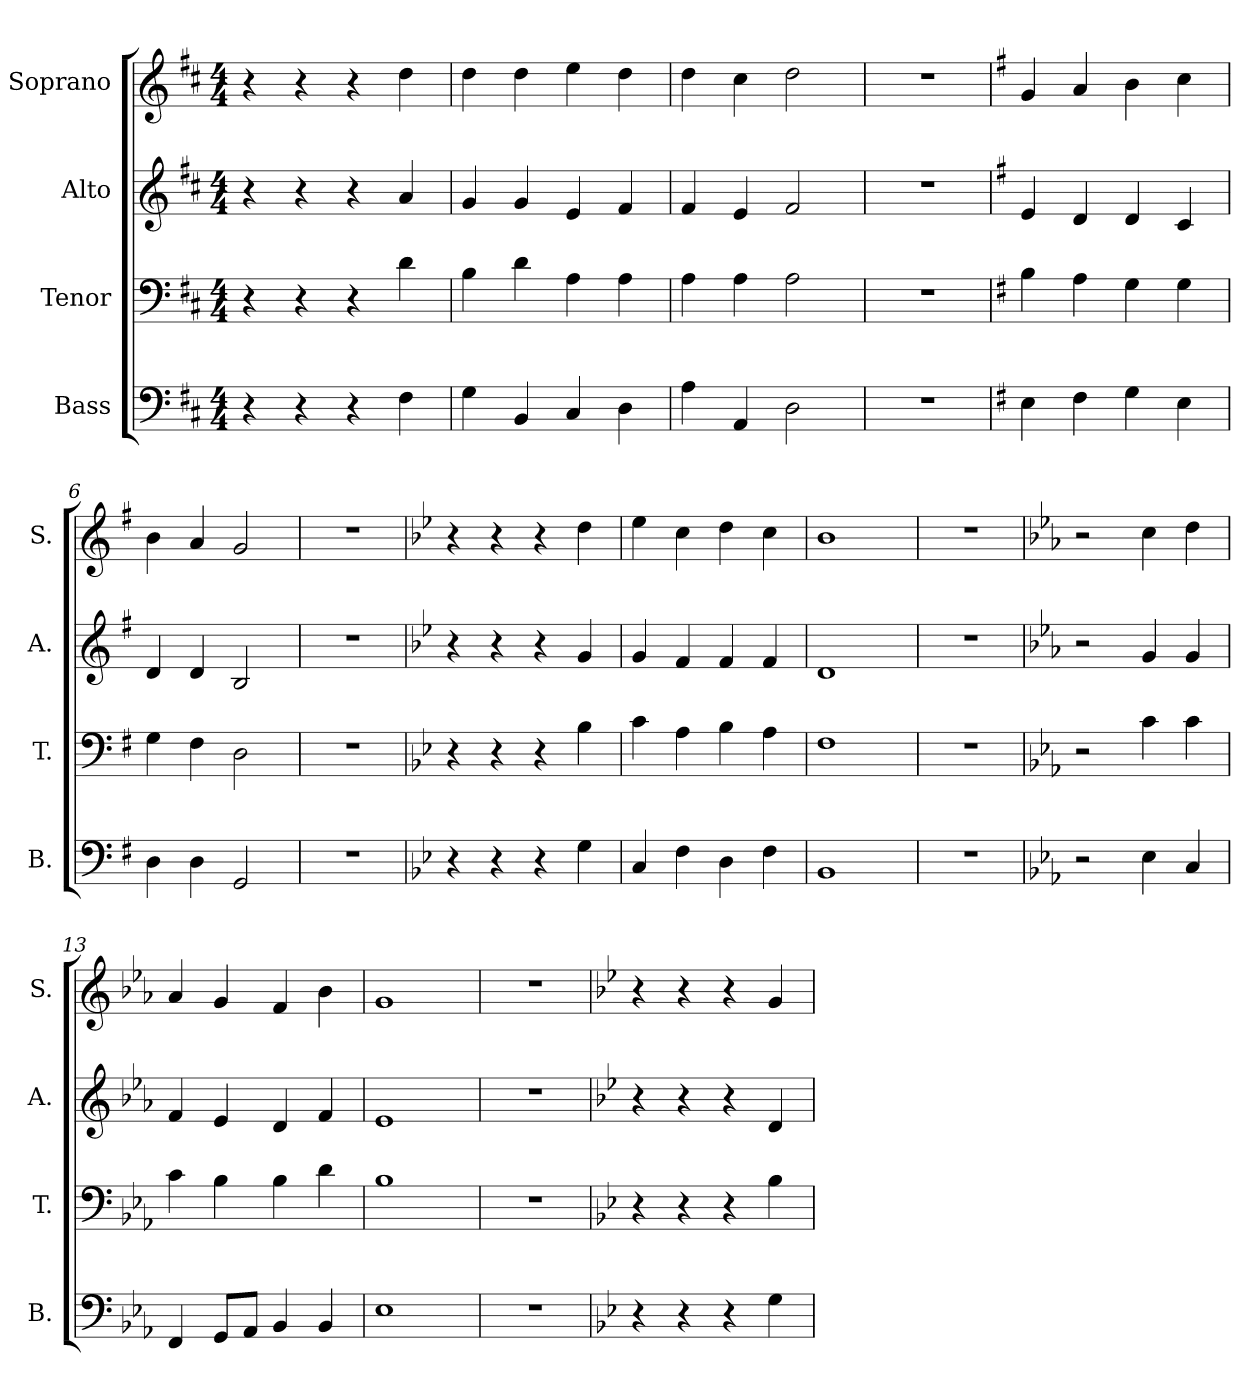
**kern	**kern	**kern	**kern
*part4	*part3	*part2	*part1
*staff4	*staff3	*staff2	*staff1
*I"Bass	*I"Tenor	*I"Alto	*I"Soprano
*I'B.	*I'T.	*I'A.	*I'S.
*clefF4	*clefF4	*clefG2	*clefG2
*k[f#c#]	*k[f#c#]	*k[f#c#]	*k[f#c#]
*M4/4	*M4/4	*M4/4	*M4/4
=1	=1	=1	=1
4r	4r	4r	4r
4r	4r	4r	4r
4r	4r	4r	4r
4F#\	4d\	4a/	4dd\
=2	=2	=2	=2
4G\	4B\	4g/	4dd\
4BB/	4d\	4g/	4dd\
4C#/	4A\	4e/	4ee\
4D\	4A\	4f#/	4dd\
=3	=3	=3	=3
4A\	4A\	4f#/	4dd\
4AA/	4A\	4e/	4cc#\
2D\	2A\	2f#/	2dd\
=4	=4	=4	=4
1r	1r	1r	1r
=5	=5	=5	=5
*k[f#]	*k[f#]	*k[f#]	*k[f#]
4E\	4B\	4e/	4g/
4F#\	4A\	4d/	4a/
4G\	4G\	4d/	4b\
4E\	4G\	4c/	4cc\
=6	=6	=6	=6
4D\	4G\	4d/	4b\
4D\	4F#\	4d/	4a/
2GG/	2D\	2B/	2g/
=7	=7	=7	=7
1r	1r	1r	1r
=8	=8	=8	=8
*k[b-e-]	*k[b-e-]	*k[b-e-]	*k[b-e-]
4r	4r	4r	4r
4r	4r	4r	4r
4r	4r	4r	4r
4G\	4B-\	4g/	4dd\
=9	=9	=9	=9
4C/	4c\	4g/	4ee-\
4F\	4A\	4f/	4cc\
4D\	4B-\	4f/	4dd\
4F\	4A\	4f/	4cc\
!!LO:LB:g=z
=10	=10	=10	=10
1BB-	1F	1d	1b-
=11	=11	=11	=11
1r	1r	1r	1r
=12	=12	=12	=12
*k[b-e-a-]	*k[b-e-a-]	*k[b-e-a-]	*k[b-e-a-]
2r	2r	2r	2r
4E-\	4c\	4g/	4cc\
4C/	4c\	4g/	4dd\
=13	=13	=13	=13
4FF/	4c\	4f/	4a-/
8GG/L	4B-\	4e-/	4g/
8AA-/J	.	.	.
4BB-/	4B-\	4d/	4f/
4BB-/	4d\	4f/	4b-\
=14	=14	=14	=14
1E-	1B-	1e-	1g
=15	=15	=15	=15
1r	1r	1r	1r
=16	=16	=16	=16
*k[b-e-]	*k[b-e-]	*k[b-e-]	*k[b-e-]
4r	4r	4r	4r
4r	4r	4r	4r
4r	4r	4r	4r
4G\	4B-\	4d/	4g/
=	=	=	=
*-	*-	*-	*-
